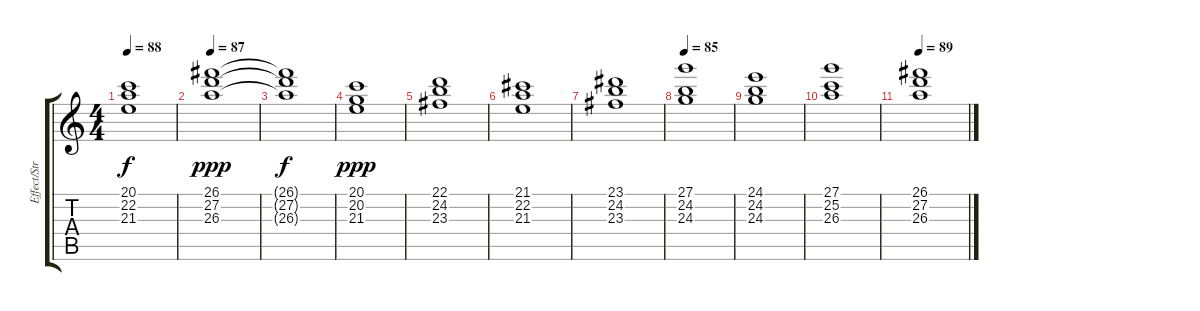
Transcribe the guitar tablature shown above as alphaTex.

\track ("Effect/Strings" "Effect/Str") {instrument fx1rain}
\staff {score tabs}
\tuning (E4 B3 G3 D3 A2 E2) {hide}
\ts (4 4)
\tempo 88
\clef g2
\ks c
(20.1{t} 22.2{t} 21.3{t}).1{dy f} |
\tempo 87
(26.1 27.2 26.3).1{dy ppp} |
(26.1{t} 27.2{t} 26.3{t}).1{dy f} |
(20.1 20.2 21.3).1{dy ppp} |
(22.1 24.2 23.3).1 |
(21.1 22.2 21.3).1 |
(23.1 24.2 23.3).1 |
\tempo 85
(27.1 24.2 24.3).1 |
(24.1 24.2 24.3).1 |
(27.1 25.2 26.3).1 |
\tempo 89
(26.1 27.2 26.3).1
